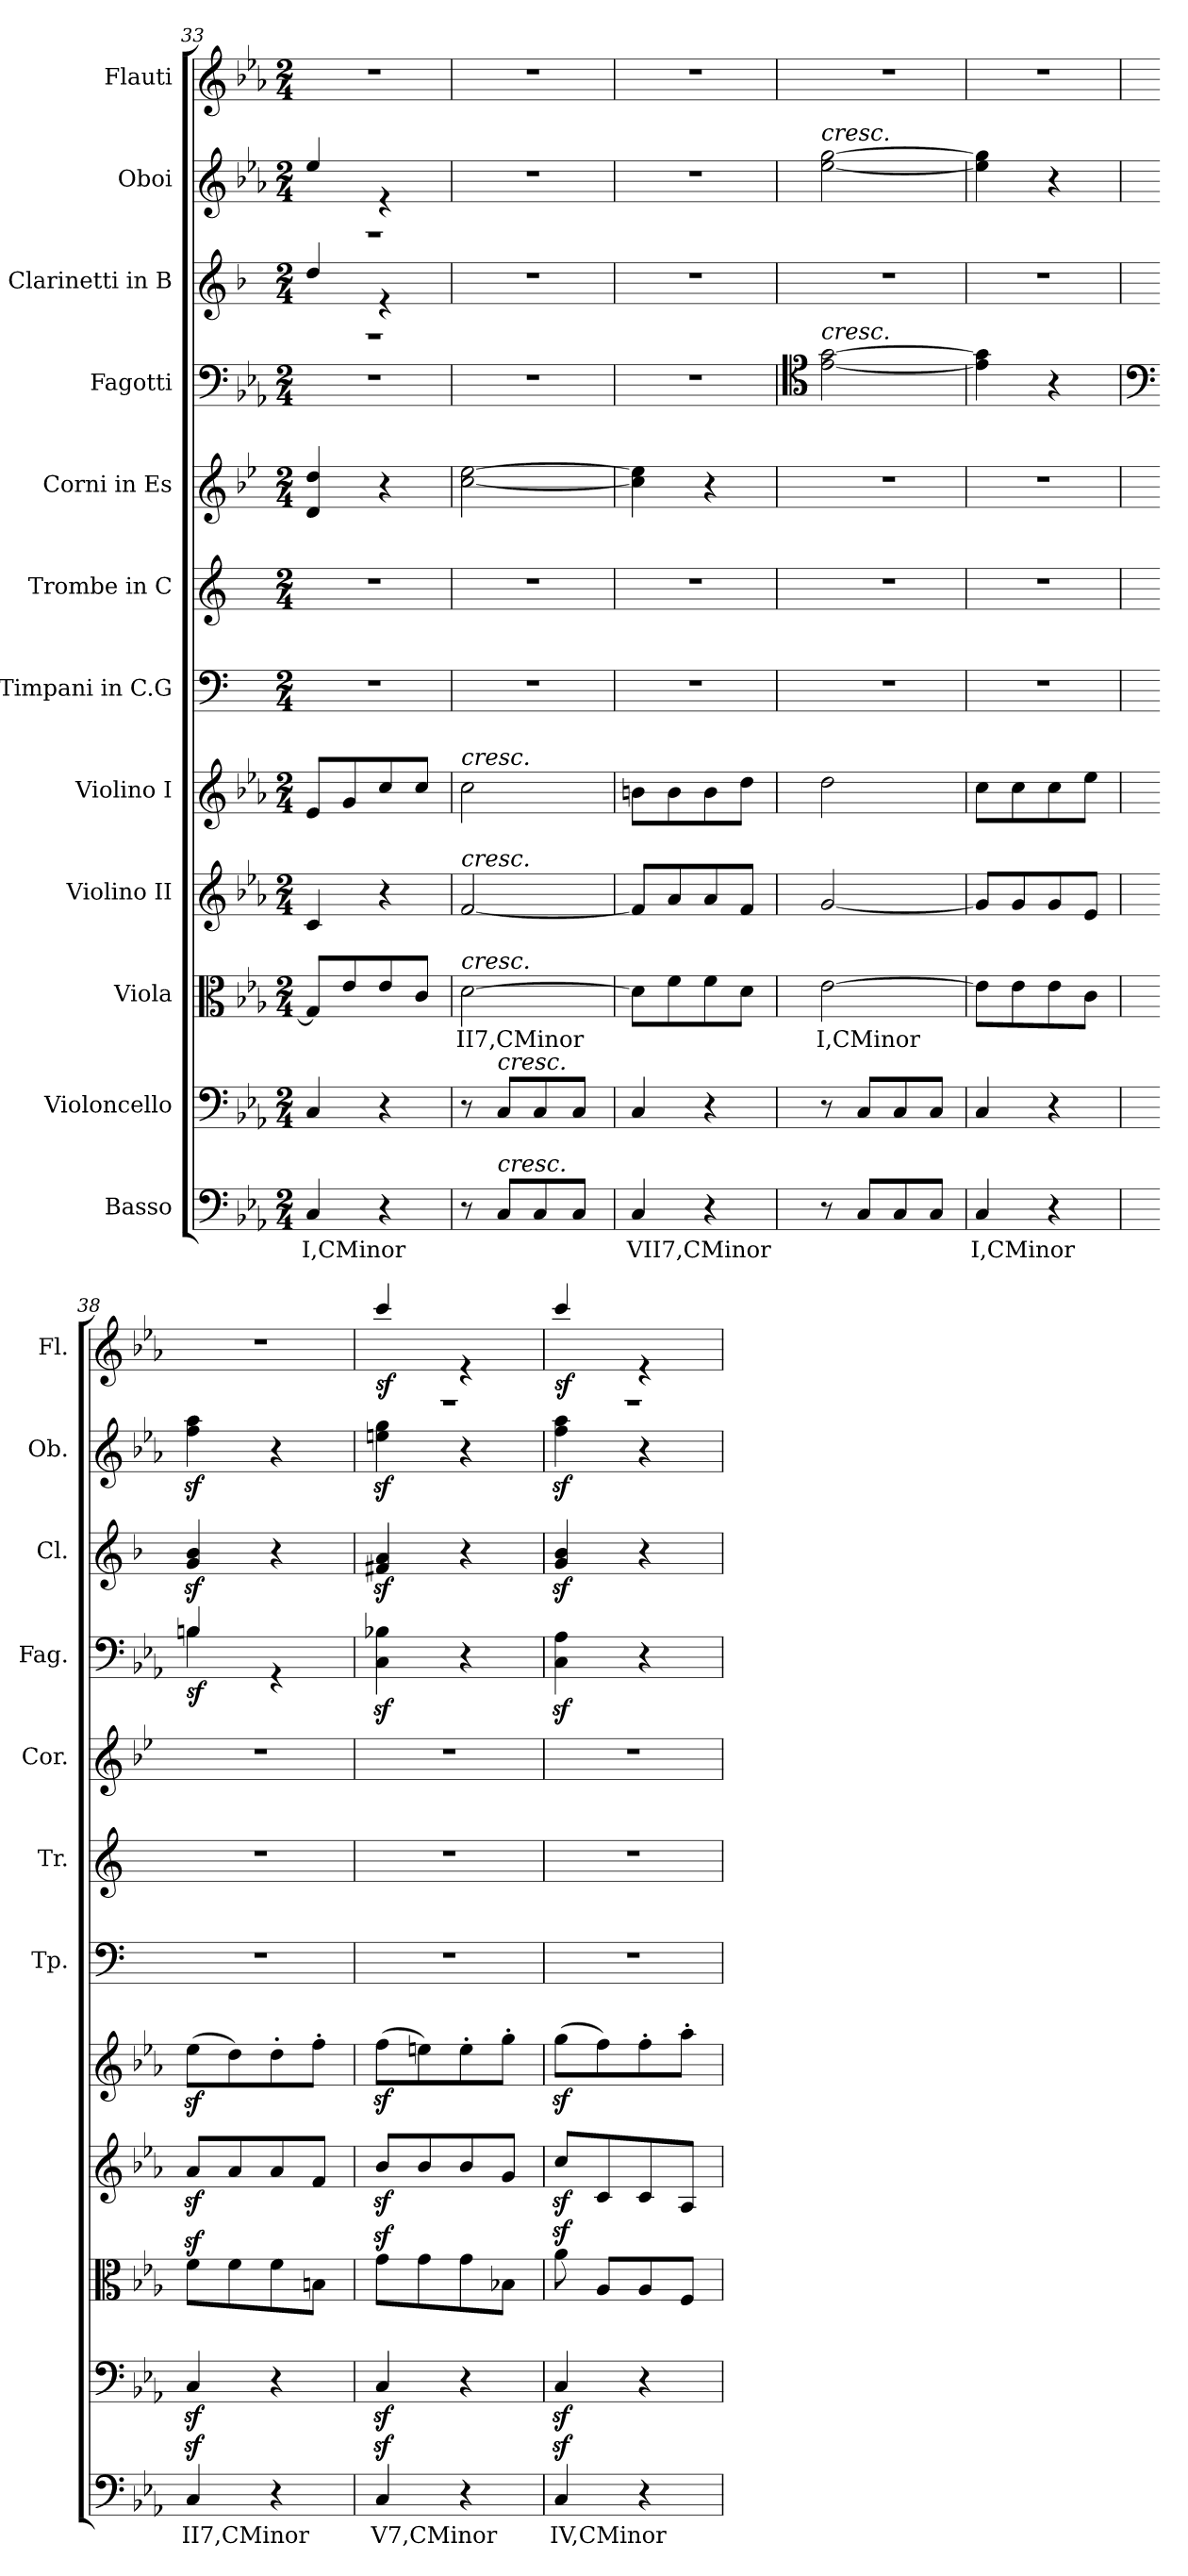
**kern	**text	**kern	**kern	**text	**kern	**kern	**kern	**kern	**kern	**kern	**dynam	**kern	**kern	**kern	**dynam
*part12	*part12	*part11	*part10	*part10	*part9	*part8	*part7	*part6	*part5	*part4	*part4	*part3	*part2	*part1	*part1
*staff12	*staff12	*staff11	*staff10	*staff10	*staff9	*staff8	*staff7	*staff6	*staff5	*staff4	*staff4	*staff3	*staff2	*staff1	*staff1
*I"Basso	*	*I"Violoncello	*I"Viola	*	*I"Violino II	*I"Violino I	*I"Timpani in C.G	*I"Trombe in C	*I"Corni in Es	*I"Fagotti	*	*I"Clarinetti in B	*I"Oboi	*I"Flauti	*
*	*	*	*	*	*	*	*I'Tp.	*I'Tr.	*I'Cor.	*I'Fag.	*	*I'Cl.	*I'Ob.	*I'Fl.	*
*clefF4	*	*clefF4	*clefC3	*	*clefG2	*clefG2	*clefF4	*clefG2	*clefG2	*clefF4	*	*clefG2	*clefG2	*clefG2	*
*ITrd7c12	*	*	*	*	*	*	*	*	*ITrd4c7	*	*	*ITrd1c2	*	*	*
*k[b-e-a-]	*	*k[b-e-a-]	*k[b-e-a-]	*	*k[b-e-a-]	*k[b-e-a-]	*k[]	*k[]	*k[b-e-a-]	*k[b-e-a-]	*	*k[b-e-a-]	*k[b-e-a-]	*k[b-e-a-]	*
*M2/4	*	*M2/4	*M2/4	*	*M2/4	*M2/4	*M2/4	*M2/4	*M2/4	*M2/4	*	*M2/4	*M2/4	*M2/4	*
=33	=33	=33	=33	=33	=33	=33	=33	=33	=33	=33	=33	=33	=33	=33	=33
*	*	*	*	*	*	*	*	*	*	*	*	*^	*^	*	*
4CC/	I,CMinor	4C/	8G/L]	.	4c/	8e-/L	2r	2r	4G/ 4g/	2r	.	2rF	4cc/	2rF	4ee-/	2r	.
.	.	.	8e-/	.	.	8g/	.	.	.	.	.	.	.	.	.	.	.
4r	.	4r	8e-/	.	4r	8cc/	.	.	4r	.	.	.	4r	.	4r	.	.
.	.	.	8c/J	.	.	8cc/J	.	.	.	.	.	.	.	.	.	.	.
*	*	*	*	*	*	*	*	*	*	*	*	*v	*v	*	*	*	*
*	*	*	*	*	*	*	*	*	*	*	*	*	*v	*v	*	*
=34	=34	=34	=34	=34	=34	=34	=34	=34	=34	=34	=34	=34	=34	=34	=34
!	!	!	!	!	!	!LO:TX:a:i:t=cresc.	!	!	!	!	!	!	!	!	!
!	!	!	!	!	!LO:TX:a:i:t=cresc.	!	!	!	!	!	!	!	!	!	!
!	!	!	!LO:TX:a:i:t=cresc.	!	!	!	!	!	!	!	!	!	!	!	!
8r	.	8r	[2d\	II7,CMinor	[2f/	2cc\	2r	2r	[2f\ [2a-\	2r	.	2r	2r	2r	.
!	!	!LO:TX:a:i:t=cresc.	!	!	!	!	!	!	!	!	!	!	!	!	!
!LO:TX:a:i:t=cresc.	!	!	!	!	!	!	!	!	!	!	!	!	!	!	!
8CC/L	.	8C/L	.	.	.	.	.	.	.	.	.	.	.	.	.
8CC/	.	8C/	.	.	.	.	.	.	.	.	.	.	.	.	.
8CC/J	.	8C/J	.	.	.	.	.	.	.	.	.	.	.	.	.
=35	=35	=35	=35	=35	=35	=35	=35	=35	=35	=35	=35	=35	=35	=35	=35
4CC/	VII7,CMinor	4C/	8d\L]	.	8f/L]	8bn\L	2r	2r	4f\] 4a-\]	2r	.	2r	2r	2r	.
.	.	.	8f\	.	8a-/	8b\	.	.	.	.	.	.	.	.	.
4r	.	4r	8f\	.	8a-/	8b\	.	.	4r	.	.	.	.	.	.
.	.	.	8d\J	.	8f/J	8dd\J	.	.	.	.	.	.	.	.	.
=36	=36	=36	=36	=36	=36	=36	=36	=36	=36	=36	=36	=36	=36	=36	=36
*	*	*	*	*	*	*	*	*	*	*clefC4	*	*	*	*	*
!	!	!	!	!	!	!	!	!	!	!	!	!	!LO:TX:a:i:t=cresc.	!	!
!	!	!	!	!	!	!	!	!	!	!LO:TX:a:i:t=cresc.	!	!	!	!	!
8r	.	8r	[2e-\	I,CMinor	[2g/	2dd\	2r	2r	2r	[2e-\ [2g\	.	2r	[2ee-\ [2gg\	2r	.
8CC/L	.	8C/L	.	.	.	.	.	.	.	.	.	.	.	.	.
8CC/	.	8C/	.	.	.	.	.	.	.	.	.	.	.	.	.
8CC/J	.	8C/J	.	.	.	.	.	.	.	.	.	.	.	.	.
!!LO:PB:g=z
=37	=37	=37	=37	=37	=37	=37	=37	=37	=37	=37	=37	=37	=37	=37	=37
4CC/	I,CMinor	4C/	8e-\L]	.	8g/L]	8cc\L	2r	2r	2r	4e-\] 4g\]	.	2r	4ee-\] 4gg\]	2r	.
.	.	.	8e-\	.	8g/	8cc\	.	.	.	.	.	.	.	.	.
4r	.	4r	8e-\	.	8g/	8cc\	.	.	.	4r	.	.	4r	.	.
.	.	.	8c\J	.	8e-/J	8ee-\J	.	.	.	.	.	.	.	.	.
!!LO:PB:g=z
=38	=38	=38	=38	=38	=38	=38	=38	=38	=38	=38	=38	=38	=38	=38	=38
*	*	*	*	*	*	*	*	*	*	*clefF4	*	*	*	*	*
*	*	*	*	*	*	*	*	*	*	*^	*	*	*	*	*
!	!	!	!	!	!	!	!	!	!	!	!	!LO:DY:b	!	!	!	!
4CCz</	II7,CMinor	4Cz</	8fz<\L	.	8a-z</L	(8ee-z<\L	2r	2r	2r	4Bn/	4B\	sf	4f/z< 4a-/z<	4ff\z< 4aa-\z<	2r	.
.	.	.	8f\	.	8a-/	8dd\)	.	.	.	.	.	.	.	.	.	.
4r	.	4r	8f\	.	8a-/	8dd'\	.	.	.	4rGG	4ryy	.	4r	4r	.	.
.	.	.	8Bn\J	.	8f/J	8ff'\J	.	.	.	.	.	.	.	.	.	.
*	*	*	*	*	*	*	*	*	*	*v	*v	*	*	*	*	*
=39	=39	=39	=39	=39	=39	=39	=39	=39	=39	=39	=39	=39	=39	=39	=39
*	*	*	*	*	*	*	*	*	*	*	*	*	*	*^	*
!	!	!	!	!	!	!	!	!	!	!	!	!	!	!	!	!LO:DY:b
4CCz</	V7,CMinor	4Cz</	8gz<\L	.	8b-z</L	(8ffz<\L	2r	2r	2r	4C\z< 4B-X\z<	.	4en/z< 4g/z<	4een\z< 4gg\z<	2rF	4ccc/	sf
.	.	.	8g\	.	8b-/	8een\)	.	.	.	.	.	.	.	.	.	.
4r	.	4r	8g\	.	8b-/	8ee'\	.	.	.	4r	.	4r	4r	.	4r	.
.	.	.	8B-X\J	.	8g/J	8gg'\J	.	.	.	.	.	.	.	.	.	.
=40	=40	=40	=40	=40	=40	=40	=40	=40	=40	=40	=40	=40	=40	=40	=40	=40
!	!	!	!	!	!	!	!	!	!	!	!	!	!	!	!	!LO:DY:b
4CCz</	IV,CMinor	4Cz</	8a-z<\	.	8ccz</L	(8ggz<\L	2r	2r	2r	4C\z< 4A-\z<	.	4f/z< 4a-/z<	4ff\z< 4aa-\z<	2rF	4ccc/	sf
.	.	.	8A-/L	.	8c/	8ff\)	.	.	.	.	.	.	.	.	.	.
4r	.	4r	8A-/	.	8c/	8ff'\	.	.	.	4r	.	4r	4r	.	4r	.
.	.	.	8F/J	.	8A-/J	8aa-'\J	.	.	.	.	.	.	.	.	.	.
*	*	*	*	*	*	*	*	*	*	*	*	*	*	*v	*v	*
=	=	=	=	=	=	=	=	=	=	=	=	=	=	=	=
*-	*-	*-	*-	*-	*-	*-	*-	*-	*-	*-	*-	*-	*-	*-	*-
